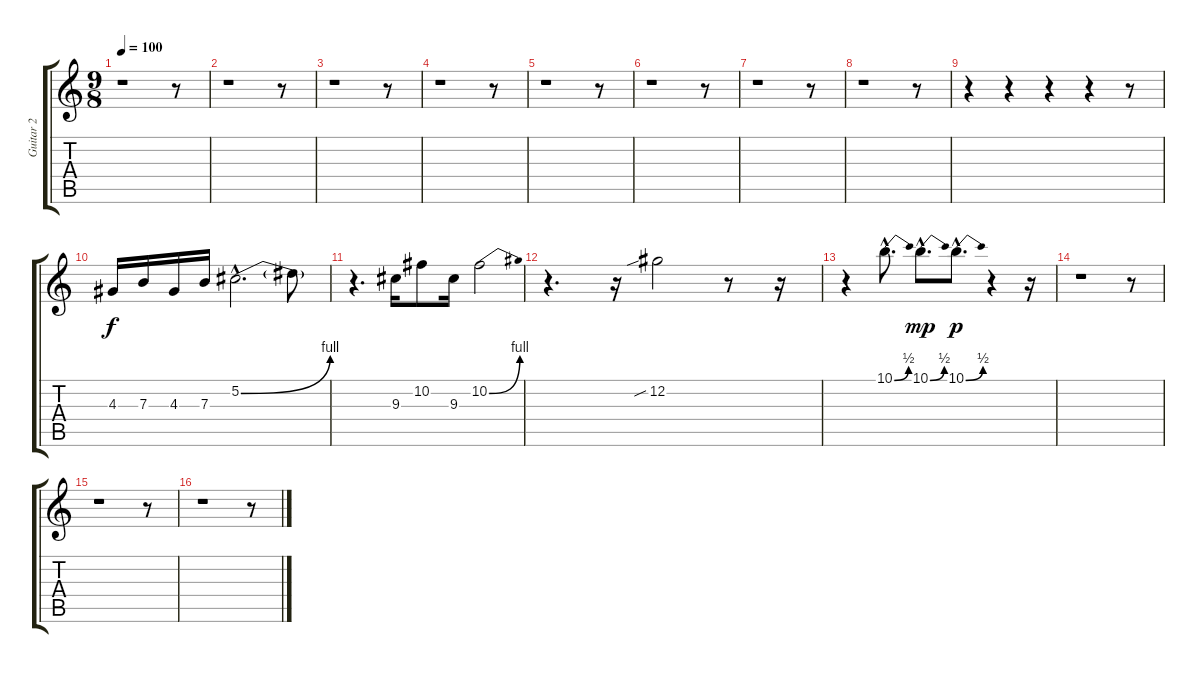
\track ("Guitar 2" "Guitar 2") {instrument distortionguitar}
\staff {score tabs}
\tuning (Db4 Ab3 E3 B2 Gb2 Db2) {hide}
\ts (9 8)
\tempo 100
\clef g2
\ks c
r.1{dy f} r.8 |
r.1 r.8 |
r.1 r.8 |
r.1 r.8 |
r.1 r.8 |
r.1 r.8 |
r.1 r.8 |
r.1 r.8 |
r.4 r.4 r.4 r.4 r.8 |
4.3.16{volume 12 instrument distortionguitar} 7.3.16 4.3.16 7.3.16 5.2{be (bend 0 0 60 4) hac}.2{d volume 4} 5.2{t}.8 |
r.4{d} 9.3.16{volume 10} 10.2.8 9.3.16 10.2{be (bend 0 0 60 4)}.2 |
r.4{d} r.16 12.2{sib}.2 r.8 r.16 |
r.4 10.1{be (bend 0 0 60 2) hac}.8{d} 10.1{be (bend 0 0 60 2) hac}.8{d dy mp} 10.1{be (bend 0 0 60 2) hac}.8{d dy p} r.4 r.16 |
r.1 r.8 |
r.1 r.8 |
r.1 r.8
